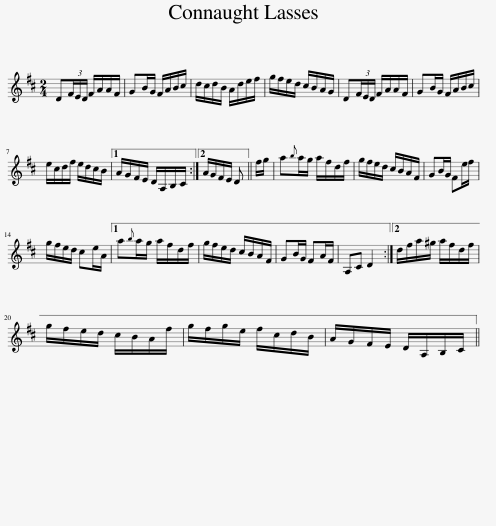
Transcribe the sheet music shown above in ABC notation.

X:1
L:1/8
M:2/4
I:linebreak $
K:D
V:1 treble
V:1
 D(3F/E/D/ F/A/A/F/ | GB/G/ F/A/B/c/ | d/c/d/B/ A/d/e/f/ | g/f/e/d/ c/B/A/G/ | D(3F/E/D/ F/A/A/F/ | %5
 GB/G/ F/A/B/c/ |$ e/c/d/f/ e/d/c/B/ |1 A/G/F/E/ D/A,/B,/C/ :|2 A/G/F/E/ D || f/g/ | %10
 a{b}a/g/ a/f/d/f/ | g/f/e/d/ c/B/A/F/ | GB/G/ Fe/f/ |$ g/f/e/d/ ce/A/ |1 a{b}a/g/ a/f/d/f/ | %15
 g/f/e/d/ c/B/A/F/ | GB/G/ FA/F/ | A,C D2 :|2 d/f/a/^g/ a/f/d/f/ |$ g/f/e/d/ c/B/A/f/ | %20
 g/f/g/e/ f/c/d/B/ | A/G/F/E/ D/A,/B,/C/ || %22
